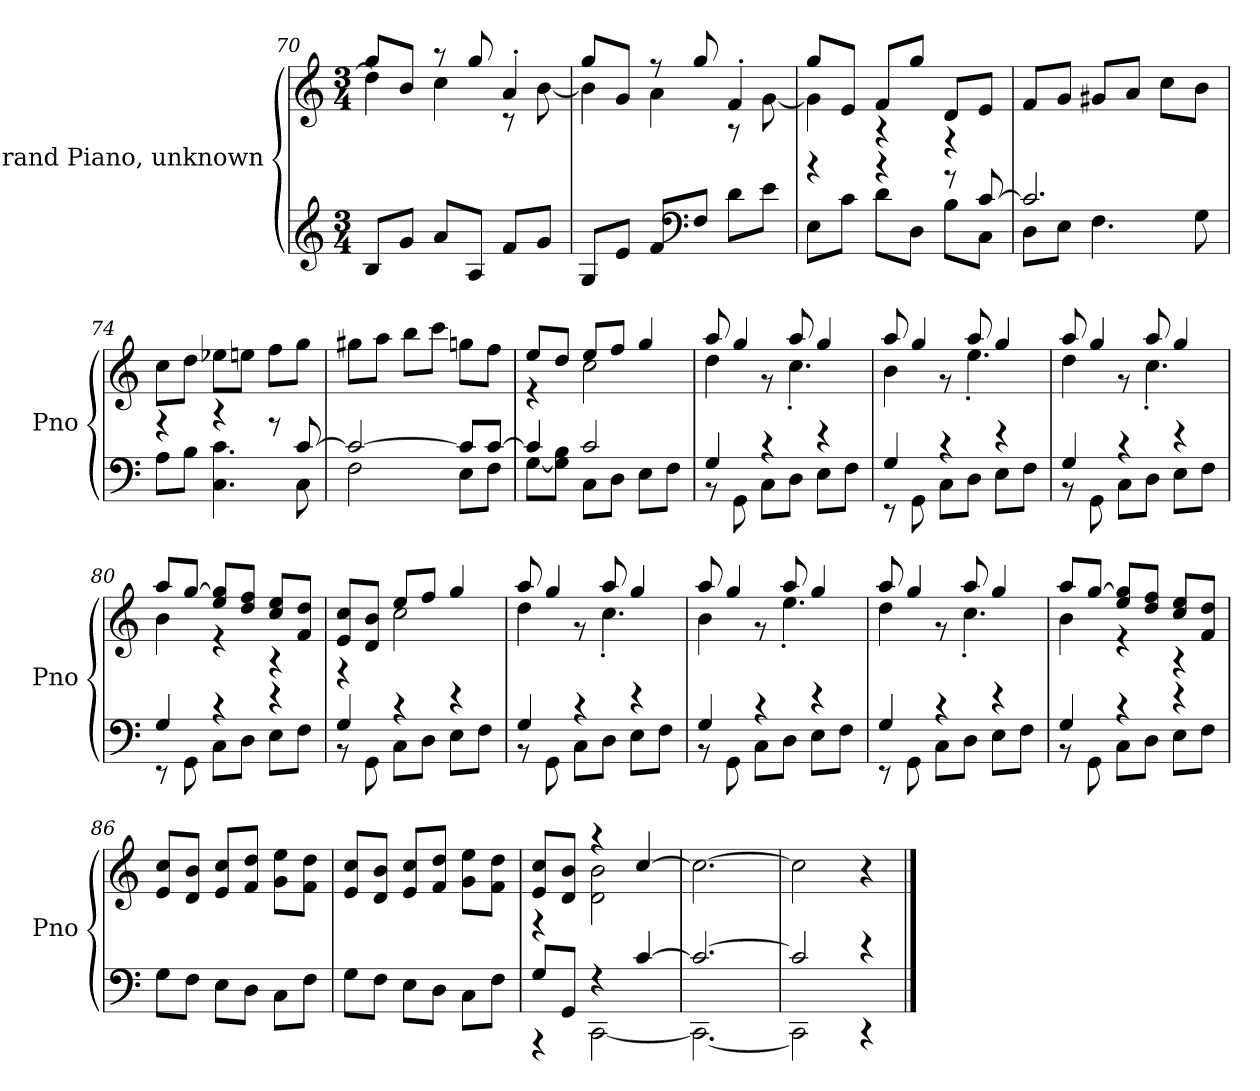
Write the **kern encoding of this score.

**kern	**kern
*part1	*part1
*staff2	*staff1
*I"Grand Piano, unknown	*
*I'Pno	*
*clefG2	*clefG2
*k[]	*k[]
*M3/4	*M3/4
=70	=70
*	*^
8B/L	8gg/L	4dd\]
8g/J	8b/J	.
8a/L	8r	4cc\
8A/J	8gg/	.
8f/L	4a'/	8r
8g/J	.	[8b\
=71	=71	=71
8G/L	8gg/L	4b\]
8e/J	8g/J	.
8f/L	8r	4a\
*clefF4	*	*
8F/J	8gg/	.
8d\L	4f'/	8r
8e\J	.	[8g\
!!LO:LB:g=z	!!
=72	=72	=72
*^	*	*
4r	8E\L	8gg/L	4g\]
.	8c\J	8e/J	.
4r	8d\L	8f/L	4r
.	8D\J	8gg/J	.
8r	8B\L	8d/L	4r
[8c/	8C\J	8e/J	.
*	*	*v	*v
=73	=73	=73
2.c/]	8D\L	8f/L
.	8E\J	8g/J
.	4.F\	8g#X/L
.	.	8a/J
.	.	8cc\L
.	8G\	8b\J
=74	=74	=74
4r	8A\L	8cc\L
.	8B\J	8dd\J
4r	4.C\ 4.c\	8ee-X\L
.	.	8een\J
8r	.	8ff\L
[8c/	8C\	8gg\J
=75	=75	=75
2c/_	2F\	8gg#X\L
.	.	8aa\J
.	.	8bb\L
.	.	8ccc\J
8c/L]	8E\L	8ggn\L
[8c/J	8F\J	8ff\J
=76	=76	=76
*	*	*^
4c/]	[8G\L	8ee/L	4r
.	8G\] 8B\J	8dd/J	.
2c/	8C\L	8ee/L	2cc\
.	8D\J	8ff/J	.
.	8E\L	4gg/	.
.	8F\J	.	.
=77	=77	=77	=77
4G/	8r	8aa/	4dd\
.	8GG\	4gg/	.
4r	8C\L	.	8r
.	8D\J	8aa/	4.cc'\
4r	8E\L	4gg/	.
.	8F\J	.	.
!!LO:LB:g=z	!!
=78	=78	=78	=78
4G/	8r	8aa/	4b\
.	8GG\	4gg/	.
4r	8C\L	.	8r
.	8D\J	8aa/	4.ee'\
4r	8E\L	4gg/	.
.	8F\J	.	.
=79	=79	=79	=79
4G/	8r	8aa/	4dd\
.	8GG\	4gg/	.
4r	8C\L	.	8r
.	8D\J	8aa/	4.cc'\
4r	8E\L	4gg/	.
.	8F\J	.	.
=80	=80	=80	=80
4G/	8r	8aa/L	4b\
.	8GG\	[8gg/J	.
4r	8C\L	8ee/ 8gg/]L	4r
.	8D\J	8dd/ 8ff/J	.
4r	8E\L	8cc/ 8ee/L	4r
.	8F\J	8f/ 8dd/J	.
=81	=81	=81	=81
4G/	8r	8e/ 8cc/L	4r
.	8GG\	8d/ 8b/J	.
4r	8C\L	8ee/L	2cc\
.	8D\J	8ff/J	.
4r	8E\L	4gg/	.
.	8F\J	.	.
=82	=82	=82	=82
4G/	8r	8aa/	4dd\
.	8GG\	4gg/	.
4r	8C\L	.	8r
.	8D\J	8aa/	4.cc'\
4r	8E\L	4gg/	.
.	8F\J	.	.
=83	=83	=83	=83
4G/	8r	8aa/	4b\
.	8GG\	4gg/	.
4r	8C\L	.	8r
.	8D\J	8aa/	4.ee'\
4r	8E\L	4gg/	.
.	8F\J	.	.
!!LO:PB:g=z	!!
=84	=84	=84	=84
4G/	8r	8aa/	4dd\
.	8GG\	4gg/	.
4r	8C\L	.	8r
.	8D\J	8aa/	4.cc'\
4r	8E\L	4gg/	.
.	8F\J	.	.
=85	=85	=85	=85
4G/	8r	8aa/L	4b\
.	8GG\	[8gg/J	.
4r	8C\L	8ee/ 8gg/]L	4r
.	8D\J	8dd/ 8ff/J	.
4r	8E\L	8cc/ 8ee/L	4r
.	8F\J	8f/ 8dd/J	.
*v	*v	*	*
*	*v	*v
=86	=86
8G\L	8e/ 8cc/L
8F\J	8d/ 8b/J
8E\L	8e/ 8cc/L
8D\J	8f/ 8dd/J
8C\L	8g\ 8ee\L
8F\J	8f\ 8dd\J
=87	=87
8G\L	8e/ 8cc/L
8F\J	8d/ 8b/J
8E\L	8e/ 8cc/L
8D\J	8f/ 8dd/J
8C\L	8g\ 8ee\L
8F\J	8f\ 8dd\J
=88	=88
*^	*^
8G/L	4r	8e/ 8cc/L	4r
8GG/J	.	8d/ 8b/J	.
4r	[2CC\	4r	2d\ 2b\
[4c/	.	[4cc/	.
*	*	*v	*v
=89	=89	=89
2.c/_	2.CC\_	2.cc\_
=90	=90	=90
2c/]	2CC\]	2cc\]
4r	4r	4r
*v	*v	*
==	==
*-	*-
